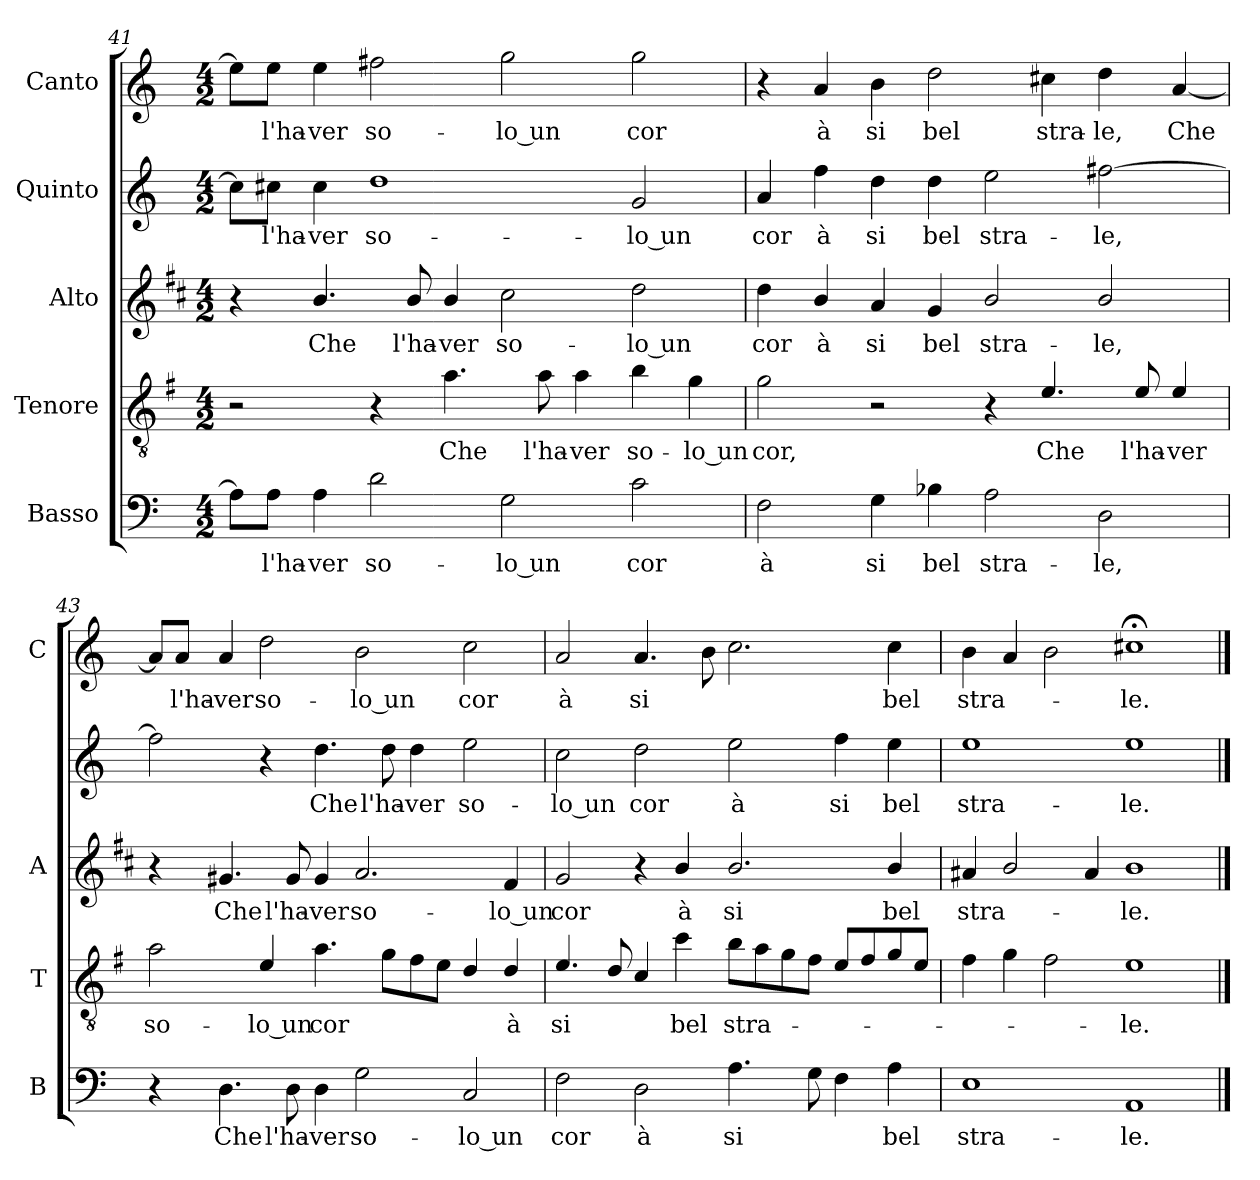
**kern	**text	**kern	**text	**kern	**text	**kern	**text	**kern	**text
*part5	*part5	*part4	*part4	*part3	*part3	*part2	*part2	*part1	*part1
*staff5	*staff5	*staff4	*staff4	*staff3	*staff3	*staff2	*staff2	*staff1	*staff1
*I"Basso	*	*I"Tenore	*	*I"Alto	*	*I"Quinto	*	*I"Canto	*
*I'B	*	*I'T	*	*I'A	*	*	*	*I'C	*
*clefF4	*	*clefGv2	*	*clefG2	*	*clefG2	*	*clefG2	*
*	*	*ITrd4c7	*	*ITrd1c2	*	*	*	*	*
*k[]	*	*k[]	*	*k[]	*	*k[]	*	*k[]	*
*C:	*	*C:	*	*C:	*	*C:	*	*C:	*
*M4/2	*	*M4/2	*	*M4/2	*	*M4/2	*	*M4/2	*
=41	=41	=41	=41	=41	=41	=41	=41	=41	=41
8A\L]	.	2r	.	4r	.	8cc#\L]	.	8ee\L]	.
!	!LO:LY:b	!	!	!	!	!	!LO:LY:b	!	!LO:LY:b
8A\J	l'ha-	.	.	.	.	8cc#X\J	l'ha-	8ee\J	l'ha-
!	!LO:LY:b	!	!	!	!LO:LY:b	!	!LO:LY:b	!	!LO:LY:b
4A\	-ver	.	.	4.a/	Che	4cc#\	-ver	4ee\	-ver
!	!LO:LY:b	!	!	!	!	!	!LO:LY:b	!	!LO:LY:b
2d\	so-	4r	.	.	.	1dd	so-	2ff#X\	so-
!	!	!	!	!	!LO:LY:b	!	!	!	!
.	.	.	.	8a/	l'ha-	.	.	.	.
!	!	!	!LO:LY:b	!	!LO:LY:b	!	!	!	!
.	.	4.d\	Che	4a/	-ver	.	.	.	.
!	!LO:LY:b	!	!	!	!LO:LY:b	!	!	!	!LO:LY:b
2G\	-lo un	.	.	2b\	so-	.	.	2gg\	-lo un
!	!	!	!LO:LY:b	!	!	!	!	!	!
.	.	8d\	l'ha-	.	.	.	.	.	.
!	!	!	!LO:LY:b	!	!	!	!	!	!
.	.	4d\	-ver	.	.	.	.	.	.
!	!LO:LY:b	!	!LO:LY:b	!	!LO:LY:b	!	!LO:LY:b	!	!LO:LY:b
2c\	cor	4e\	so-	2cc\	-lo un	2g/	-lo un	2gg\	cor
!	!	!	!LO:LY:b	!	!	!	!	!	!
.	.	4c\	-lo un	.	.	.	.	.	.
!!LO:LB:g=z
=42	=42	=42	=42	=42	=42	=42	=42	=42	=42
!	!LO:LY:b	!	!LO:LY:b	!	!LO:LY:b	!	!LO:LY:b	!	!
2F\	à	2c\	cor,	4cc\	cor	4a/	cor	4r	.
!	!	!	!	!	!LO:LY:b	!	!LO:LY:b	!	!LO:LY:b
.	.	.	.	4a/	à	4ff\	à	4a/	à
!	!LO:LY:b	!	!	!	!LO:LY:b	!	!LO:LY:b	!	!LO:LY:b
4G\	si	2r	.	4g/	si	4dd\	si	4b\	si
!	!LO:LY:b	!	!	!	!LO:LY:b	!	!LO:LY:b	!	!LO:LY:b
4B-X\	bel	.	.	4f/	bel	4dd\	bel	2dd\	bel
!	!LO:LY:b	!	!	!	!LO:LY:b	!	!LO:LY:b	!	!
2A\	stra-	4r	.	2a/	stra-	2ee\	stra-	.	.
!	!	!	!LO:LY:b	!	!	!	!	!	!LO:LY:b
.	.	4.A/	Che	.	.	.	.	4cc#X\	stra-
!	!LO:LY:b	!	!	!	!LO:LY:b	!	!LO:LY:b	!	!LO:LY:b
2D\	-le,	.	.	2a/	-le,	[2ff#X\	-le,	4dd\	-le,
!	!	!	!LO:LY:b	!	!	!	!	!	!
.	.	8A/	l'ha-	.	.	.	.	.	.
!	!	!	!LO:LY:b	!	!	!	!	!	!LO:LY:b
.	.	4A/	-ver	.	.	.	.	[4a/	Che
=43	=43	=43	=43	=43	=43	=43	=43	=43	=43
!	!	!	!LO:LY:b	!	!	!	!	!	!
4r	.	2d\	so-	4r	.	2ff#\]	.	8a/L]	.
!	!	!	!	!	!	!	!	!	!LO:LY:b
.	.	.	.	.	.	.	.	8a/J	l'ha-
!	!LO:LY:b	!	!	!	!LO:LY:b	!	!	!	!LO:LY:b
4.D\	Che	.	.	4.f#X/	Che	.	.	4a/	-ver
!	!	!	!LO:LY:b	!	!	!	!	!	!LO:LY:b
.	.	4A/	-lo un	.	.	4r	.	2dd\	so-
!	!LO:LY:b	!	!	!	!LO:LY:b	!	!	!	!
8D\	l'ha-	.	.	8f#/	l'ha-	.	.	.	.
!	!LO:LY:b	!	!LO:LY:b	!	!LO:LY:b	!	!LO:LY:b	!	!
4D\	-ver	4.d\	cor	4f#/	-ver	4.dd\	Che	.	.
!	!LO:LY:b	!	!	!	!LO:LY:b	!	!	!	!LO:LY:b
2G\	so-	.	.	2.g/	so-	.	.	2b\	-lo un
!	!	!	!	!	!	!	!LO:LY:b	!	!
.	.	8c\L	.	.	.	8dd\	l'ha-	.	.
!	!	!	!	!	!	!	!LO:LY:b	!	!
.	.	8B\	.	.	.	4dd\	-ver	.	.
.	.	8A\J	.	.	.	.	.	.	.
!	!LO:LY:b	!	!	!	!	!	!LO:LY:b	!	!LO:LY:b
2C/	-lo un	4G/	.	.	.	2ee\	so-	2cc\	cor
!	!	!	!LO:LY:b	!	!LO:LY:b	!	!	!	!
.	.	4G/	à	4e/	-lo un	.	.	.	.
=44	=44	=44	=44	=44	=44	=44	=44	=44	=44
!	!LO:LY:b	!	!LO:LY:b	!	!LO:LY:b	!	!LO:LY:b	!	!LO:LY:b
2F\	cor	4.A/	si	2f/	cor	2cc\	-lo un	2a/	à
.	.	8G/	.	.	.	.	.	.	.
!	!LO:LY:b	!	!	!	!	!	!LO:LY:b	!	!LO:LY:b
2D\	à	4F/	.	4r	.	2dd\	cor	4.a/	si
!	!	!	!LO:LY:b	!	!LO:LY:b	!	!	!	!
.	.	4f\	bel	4a/	à	.	.	.	.
.	.	.	.	.	.	.	.	8b\	.
!	!LO:LY:b	!	!LO:LY:b	!	!LO:LY:b	!	!LO:LY:b	!	!
4.A\	si	8e\L	stra-	2.a/	si	2ee\	à	2.cc\	.
.	.	8d\	.	.	.	.	.	.	.
.	.	8c\	.	.	.	.	.	.	.
8G\	.	8B\J	.	.	.	.	.	.	.
!	!	!	!	!	!	!	!LO:LY:b	!	!
4F\	.	8A/L	.	.	.	4ff\	si	.	.
.	.	8B/	.	.	.	.	.	.	.
!	!LO:LY:b	!	!	!	!LO:LY:b	!	!LO:LY:b	!	!LO:LY:b
4A\	bel	8c/	.	4a/	bel	4ee\	bel	4cc\	bel
.	.	8A/J	.	.	.	.	.	.	.
=45	=45	=45	=45	=45	=45	=45	=45	=45	=45
!	!LO:LY:b	!	!	!	!LO:LY:b	!	!LO:LY:b	!	!LO:LY:b
1E	stra-	4B\	.	4g#X/	stra-	1ee	stra-	4b\	stra-
.	.	4c\	.	2a/	.	.	.	4a/	.
.	.	2B\	.	.	.	.	.	2b\	.
.	.	.	.	4g#/	.	.	.	.	.
!	!LO:LY:b	!	!LO:LY:b	!	!LO:LY:b	!	!LO:LY:b	!	!LO:LY:b
1AA	-le.	1A	-le.	1a	-le.	1ee	-le.	1cc#X;<	-le.
==	==	==	==	==	==	==	==	==	==
*-	*-	*-	*-	*-	*-	*-	*-	*-	*-
